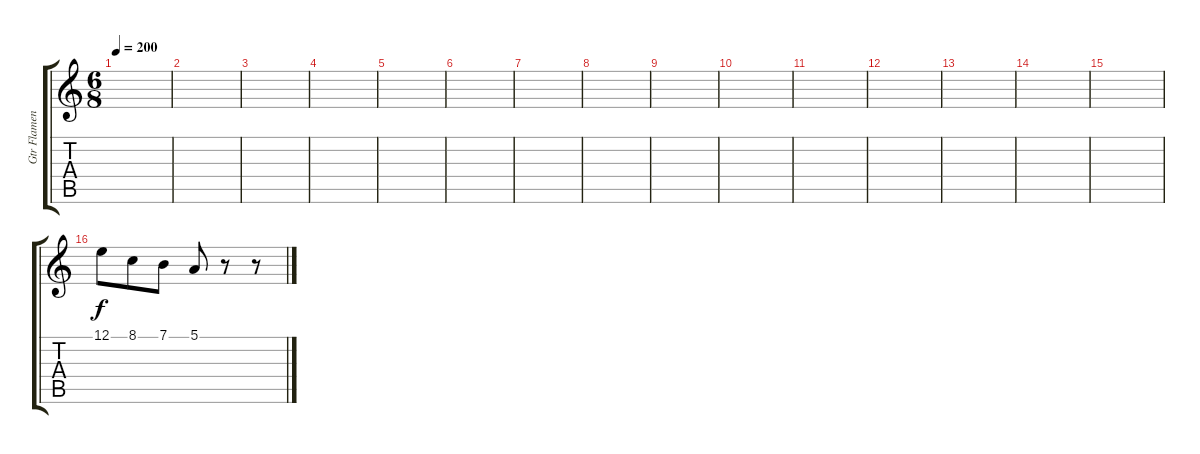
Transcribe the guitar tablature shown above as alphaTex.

\track ("Gtr Flamenco" "Gtr Flamen") {instrument viola}
\staff {score tabs}
\tuning (E4 B3 G3 D3 A2 E2) {hide}
\ts (6 8)
\tempo 200
\clef g2
\ks c
|
|
|
|
|
|
|
|
|
|
|
|
|
|
|
12.1.8 8.1.8 7.1.8 5.1.8 r.8 r.8
